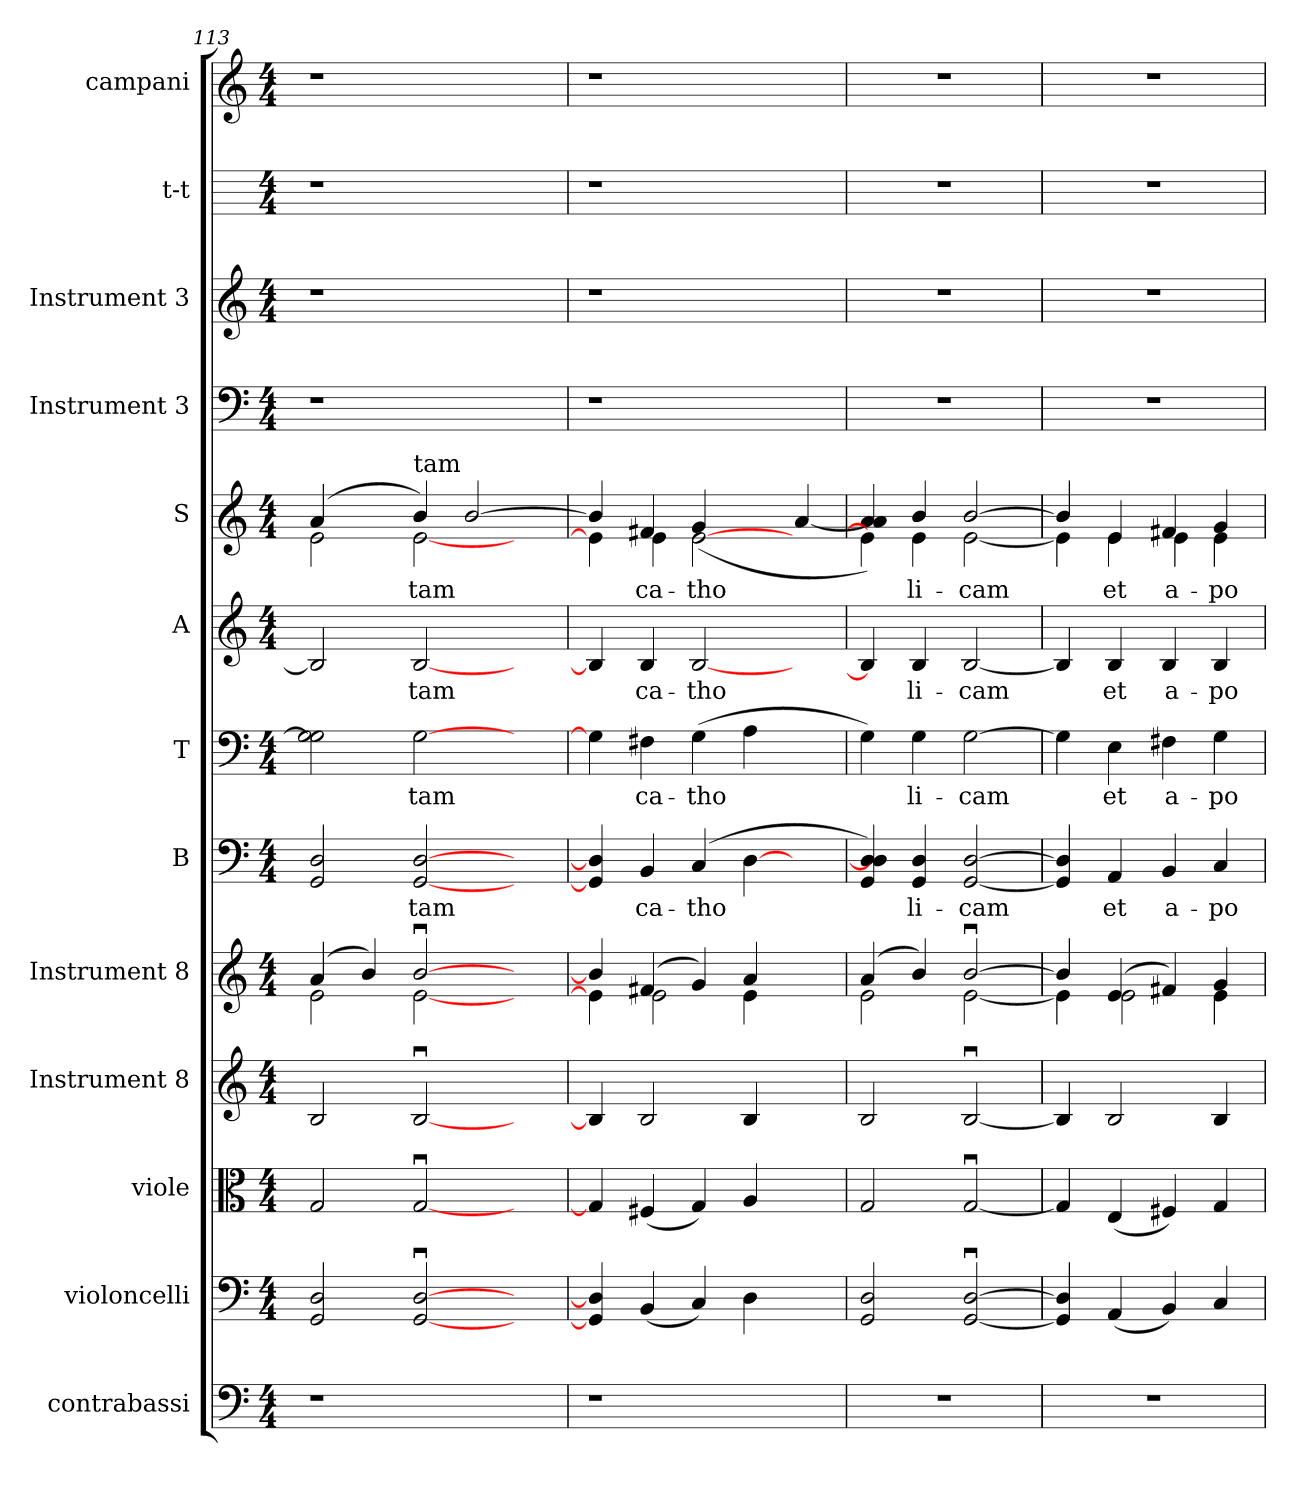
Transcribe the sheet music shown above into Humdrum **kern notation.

**kern	**kern	**kern	**kern	**kern	**kern	**text	**kern	**text	**kern	**text	**kern	**text	**kern	**kern	**kern	**kern
*part13	*part12	*part11	*part10	*part9	*part8	*part8	*part7	*part7	*part6	*part6	*part5	*part5	*part4	*part3	*part2	*part1
*staff13	*staff12	*staff11	*staff10	*staff9	*staff8	*staff8	*staff7	*staff7	*staff6	*staff6	*staff5	*staff5	*staff4	*staff3	*staff2	*staff1
*I"contrabassi	*I"violoncelli	*I"viole	*I"Instrument 8	*I"Instrument 8	*I"B	*	*I"T	*	*I"A	*	*I"S	*	*I"Instrument 3	*I"Instrument 3	*I"t-t	*I"campani
*I'cb	*I'vc	*	*	*	*I'B	*	*I'T	*	*I'A	*	*I'S	*	*	*	*I't-t	*I'camp
*clefF4	*clefF4	*clefC3	*clefG2	*clefG2	*clefF4	*	*clefF4	*	*clefG2	*	*clefG2	*	*clefF4	*clefG2	*	*clefG2
*ITrd7c12	*	*	*	*	*	*	*	*	*	*	*	*	*	*	*	*
*k[]	*k[]	*k[]	*k[]	*k[]	*k[]	*	*k[]	*	*k[]	*	*k[]	*	*k[]	*k[]	*k[]	*k[]
*C:	*C:	*C:	*C:	*C:	*C:	*	*C:	*	*C:	*	*C:	*	*C:	*C:	*C:	*C:
*M4/4	*M4/4	*M4/4	*M4/4	*M4/4	*M4/4	*	*M4/4	*	*M4/4	*	*M4/4	*	*M4/4	*M4/4	*M4/4	*M4/4
=113	=113	=113	=113	=113	=113	=113	=113	=113	=113	=113	=113	=113	=113	=113	=113	=113
*	*	*	*	*^	*	*	*	*	*	*	*	*	*	*	*	*
!	!	!	!	!	!	!	!	!	!	!	!	!LO:TX:a:t=sanc	!	!	!	!	!
!	!	!	!	!	!	!	!LO:LY:b:cj	!	!LO:LY:b:cj	!	!LO:LY:b	!	!LO:LY:b	!	!	!	!
*	*	*	*	*	*	*	*	*	*	*	*	*^	*	*	*	*	*
1r	2D/ 2GG/	2G/	2B/	(>4a/	2e\	2D/ 2GG/	--	2G\ 2G\]	--	2B/]	--	2e\	(>4a/	--	1r	1r	1r	1r
.	.	.	.	4b/)	.	.	.	.	.	.	.	.	4ryy	.	.	.	.	.
!	!	!	!	!	!	!	!	!	!	!	!	!LO:TX:a:t=tam	!	!	!	!	!	!
!	!	!	!	!	!	!	!LO:LY:b:cj	!	!LO:LY:b:cj	!	!LO:LY:b	!	!	!LO:LY:b	!	!	!	!
!	!	!	!	!	!	!	!	!	!	!	!	!	!	!LO:LY:b	!	!	!	!
.	[>2D/u> [<2GG/u>	[<2Gu>/	[<2Bu>/	[>2bu>/	[<2e\	[>2D/ [<2GG/	-tam	[>2G\	-tam	[<2B/	-tam	4b/)	[<2e\	-tam	.	.	.	.
.	.	.	.	.	.	.	.	.	.	.	.	[>2b/	.	.	.	.	.	.
4ryy	4ryy	4ryy	4ryy	4ryy	4ryy	4ryy	.	4ryy	.	4ryy	.	.	4ryy	.	4ryy	4ryy	4ryy	4ryy
=114	=114	=114	=114	=114	=114	=114	=114	=114	=114	=114	=114	=114	=114	=114	=114	=114	=114	=114
!	!	!	!	!	!	!	!LO:LY:b:cj	!	!LO:LY:b:cj	!	!LO:LY:b	!	!	!LO:LY:b	!	!	!	!
1r	4D/] 4GG/]	4G/]	4B/]	4b/]	4e\]	4D/] 4GG/]	.	4G\]	.	4B/]	.	4b/]	4e\]	.	1r	1r	1r	1r
!	!	!	!	!	!	!	!LO:LY:b:cj	!	!LO:LY:b:cj	!	!LO:LY:b	!	!	!LO:LY:b	!	!	!	!
.	(<4BB/	(<4F#X/	2B/	(>4f#X/	2e\	4BB/	ca-	4F#X\	ca-	4B/	ca-	4f#X/	4e\	ca-	.	.	.	.
!	!	!	!	!	!	!	!LO:LY:b:cj	!	!LO:LY:b:cj	!	!LO:LY:b	!	!	!LO:LY:b	!	!	!	!
.	4C/)	4G/)	.	4g/)	.	(>4C/	-tho-	(>4G\	-tho-	[<2B/	-tho-	[<2e\	(>4g/	-tho-	.	.	.	.
!	!	!	!	!	!	!	!LO:LY:b:cj	!	!LO:LY:b:cj	!	!	!	!	!	!	!	!	!
.	4D\	4A/	4B/	4a/	4e\	[>4D\	--	4A\	--	.	.	.	2ryy	.	.	.	.	.
!	!	!	!	!	!	!	!	!	!	!	!	!	!	!LO:LY:b	!	!	!	!
4ryy	4ryy	4ryy	4ryy	4ryy	4ryy	4ryy	.	4ryy	.	4ryy	.	[>4a/	.	--	4ryy	4ryy	4ryy	4ryy
=115	=115	=115	=115	=115	=115	=115	=115	=115	=115	=115	=115	=115	=115	=115	=115	=115	=115	=115
!	!	!	!	!	!	!	!LO:LY:b:cj	!	!LO:LY:b:cj	!	!LO:LY:b	!	!	!LO:LY:b	!	!	!	!
1r	2D/ 2GG/	2G/	2B/	(>4a/	2e\	4D/ 4D/] 4GG/)	--	4G\)	--	4B/]	--	4a/ 4a/])	4e\]	--	1r	1r	1r	1r
!	!	!	!	!	!	!	!LO:LY:b:cj	!	!LO:LY:b:cj	!	!LO:LY:b	!	!	!LO:LY:b	!	!	!	!
.	.	.	.	4b/)	.	4D/ 4GG/	-li-	4G\	-li-	4B/	-li-	4b/	4e\	-li-	.	.	.	.
!	!	!	!	!	!	!	!LO:LY:b:cj	!	!LO:LY:b:cj	!	!LO:LY:b	!	!	!LO:LY:b	!	!	!	!
.	[>2D/u> [<2GG/u>	[<2Gu>/	[<2Bu>/	[>2bu>/	[<2e\	[>2D/ [<2GG/	-cam	[>2G\	-cam	[<2B/	-cam	[>2b/	[<2e\	-cam	.	.	.	.
=116	=116	=116	=116	=116	=116	=116	=116	=116	=116	=116	=116	=116	=116	=116	=116	=116	=116	=116
!	!	!	!	!	!	!	!LO:LY:b:cj	!	!LO:LY:b:cj	!	!LO:LY:b	!	!	!LO:LY:b	!	!	!	!
1r	4D/] 4GG/]	4G/]	4B/]	4b/]	4e\]	4D/] 4GG/]	.	4G\]	.	4B/]	.	4b/]	4e\]	.	1r	1r	1r	1r
!	!	!	!	!	!	!	!LO:LY:b:cj	!	!LO:LY:b:cj	!	!LO:LY:b	!	!	!LO:LY:b	!	!	!	!
.	(<4AA/	(<4E/	2B/	(>4e/	2e\	4AA/	et	4E\	et	4B/	et	4e/	4e\	et	.	.	.	.
!	!	!	!	!	!	!	!LO:LY:b:cj	!	!LO:LY:b:cj	!	!LO:LY:b	!	!	!LO:LY:b	!	!	!	!
.	4BB/)	4F#X/)	.	4f#X/)	.	4BB/	a-	4F#X\	a-	4B/	a-	4f#X/	4e\	a-	.	.	.	.
!	!	!	!	!	!	!	!LO:LY:b:cj	!	!LO:LY:b:cj	!	!LO:LY:b	!	!	!LO:LY:b	!	!	!	!
.	4C/	4G/	4B/	4g/	4e\	4C/	-po-	4G\	-po-	4B/	-po-	4g/	4e\	-po-	.	.	.	.
*	*	*	*	*v	*v	*	*	*	*	*	*	*v	*v	*	*	*	*	*
=	=	=	=	=	=	=	=	=	=	=	=	=	=	=	=	=
*-	*-	*-	*-	*-	*-	*-	*-	*-	*-	*-	*-	*-	*-	*-	*-	*-
